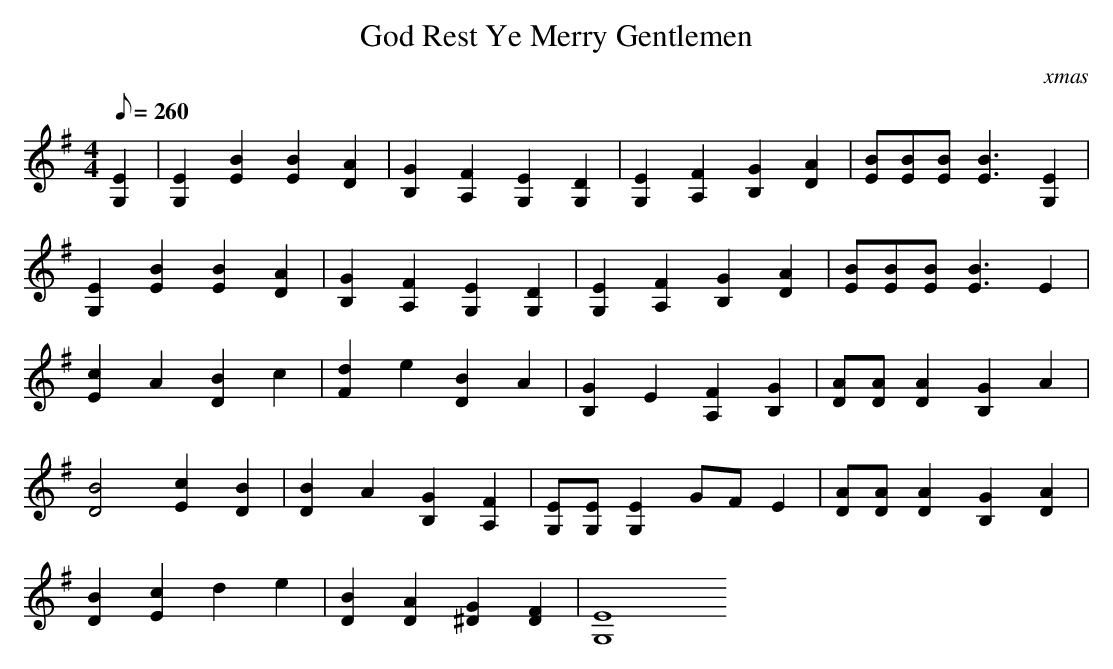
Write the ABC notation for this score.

X:1
T:God Rest Ye Merry Gentlemen
C:xmas
M:4/4
L:1/8
Q:1/8=260
K:G
[E2G,2]|[E2G,2][B2E2] [B2E2][A2D2]|[G2B,2][F2A,2] [E2G,2][D2G,2]|[E2G,2][F2A,2] [G2B,2][A2D2]|[BE][BE][BE][B3E3][E2G,2]|
[E2G,2][B2E2] [B2E2][A2D2]|[G2B,2][F2A,2] [E2G,2][D2G,2]|[E2G,2][F2A,2][G2B,2][A2D2]|[BE][BE][BE][B3E3]E2|
[c2E2]A2 [B2D2]c2|[d2F2]e2 [B2D2]A2|[G2B,2]E2 [F2A,2][G2B,2]|[AD][AD][A2D2] [G2B,2]A2|
[B4D4] [c2E2][B2D2]|[B2D2]A2 [G2B,2][F2A,2]|[EG,][EG,][E2G,2] GFE2|[AD][AD][A2D2] [G2B,2][A2D2]|
[B2D2][c2E2] d2e2|[B2D2][A2D2] [G2^D2][F2D2]|[E8G,8]
